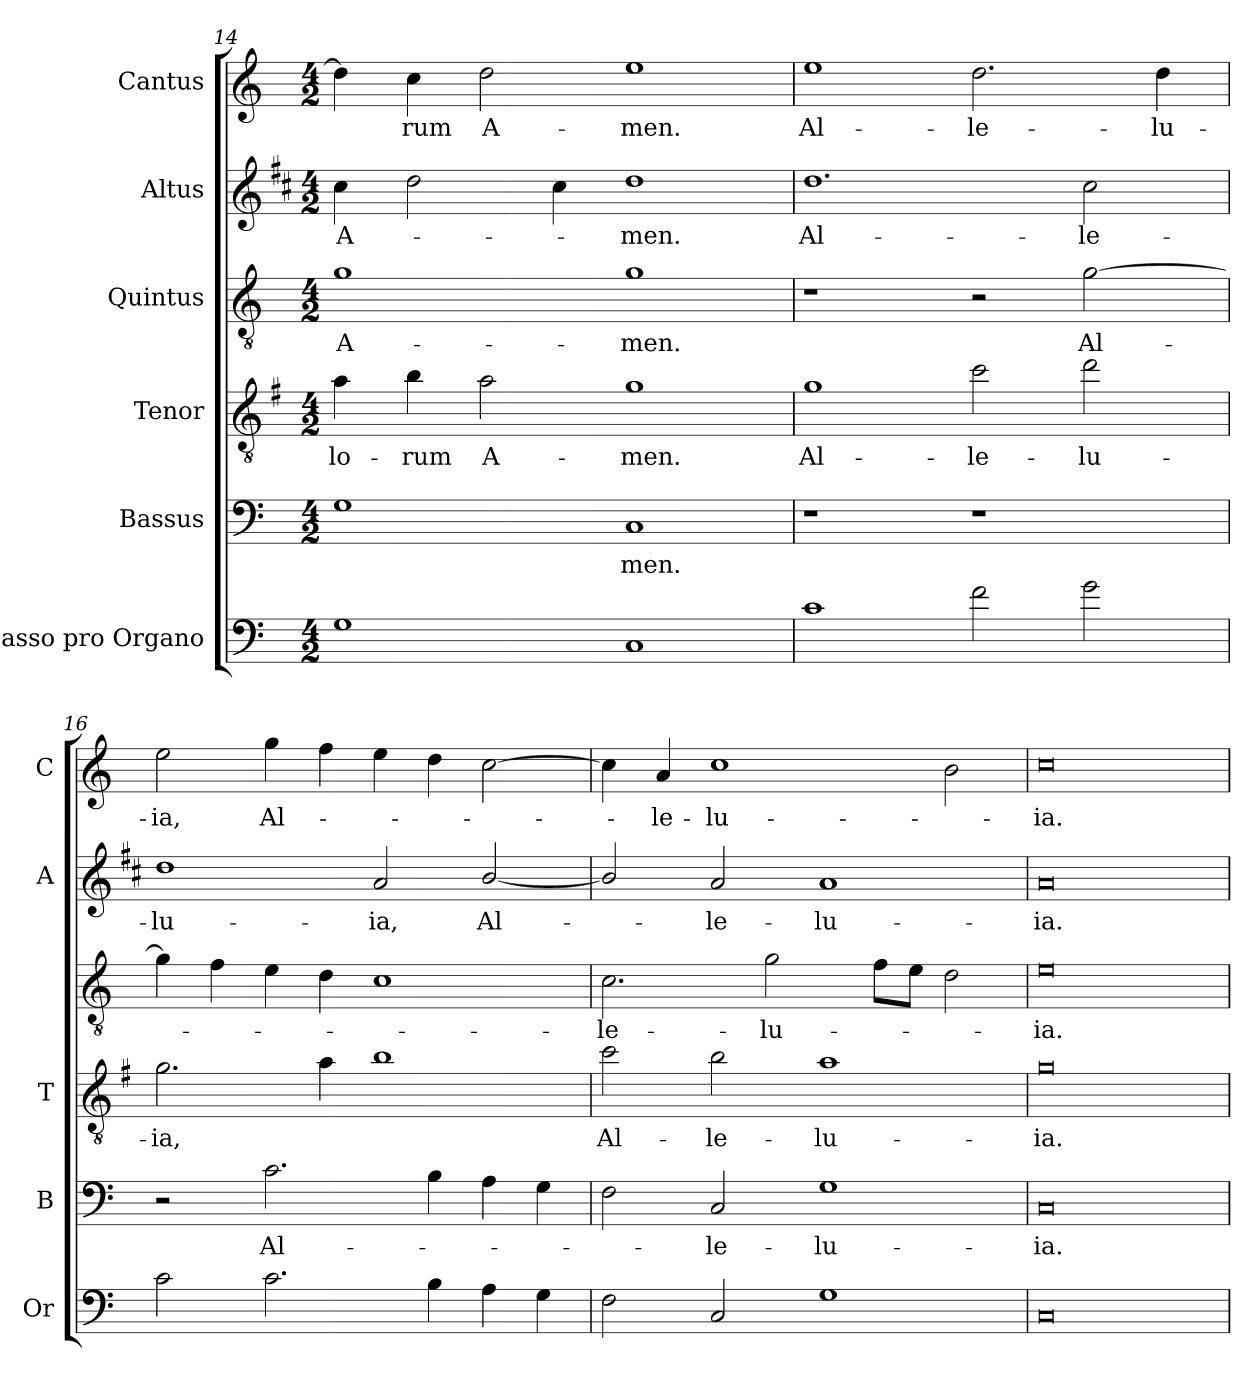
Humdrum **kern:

**kern	**kern	**text	**kern	**text	**kern	**text	**kern	**text	**kern	**text
*part6	*part5	*part5	*part4	*part4	*part3	*part3	*part2	*part2	*part1	*part1
*staff6	*staff5	*staff5	*staff4	*staff4	*staff3	*staff3	*staff2	*staff2	*staff1	*staff1
*I"Basso pro Organo	*I"Bassus	*	*I"Tenor	*	*I"Quintus	*	*I"Altus	*	*I"Cantus	*
*I'Or	*I'B	*	*I'T	*	*	*	*I'A	*	*I'C	*
*clefF4	*clefF4	*	*clefGv2	*	*clefGv2	*	*clefG2	*	*clefG2	*
*	*	*	*ITrd4c7	*	*	*	*ITrd1c2	*	*	*
*k[]	*k[]	*	*k[]	*	*k[]	*	*k[]	*	*k[]	*
*C:	*C:	*	*C:	*	*C:	*	*C:	*	*C:	*
*M4/2	*M4/2	*	*M4/2	*	*M4/2	*	*M4/2	*	*M4/2	*
=14	=14	=14	=14	=14	=14	=14	=14	=14	=14	=14
!	!	!	!	!LO:LY:b	!	!LO:LY:b	!	!LO:LY:b	!	!
1G	1G	.	4d\	-lo-	1g	A-	4b\	A-	4dd\]	.
!	!	!	!	!LO:LY:b	!	!	!	!	!	!LO:LY:b
.	.	.	4e\	-rum	.	.	2cc\	.	4cc\	-rum
!	!	!	!	!LO:LY:b	!	!	!	!	!	!LO:LY:b
.	.	.	2d\	A-	.	.	.	.	2dd\	A-
.	.	.	.	.	.	.	4b\	.	.	.
!	!	!LO:LY:b	!	!LO:LY:b	!	!LO:LY:b	!	!LO:LY:b	!	!LO:LY:b
1C	1C	-men.	1c	-men.	1g	-men.	1cc	-men.	1ee	-men.
=15	=15	=15	=15	=15	=15	=15	=15	=15	=15	=15
!	!	!	!	!LO:LY:b	!	!	!	!LO:LY:b	!	!LO:LY:b
1c	1r	.	1c	Al-	1r	.	1.cc	Al-	1ee	Al-
!	!	!	!	!LO:LY:b	!	!	!	!	!	!LO:LY:b
2f\	1r	.	2f\	-le-	2r	.	.	.	2.dd\	-le-
!	!	!	!	!LO:LY:b	!	!LO:LY:b	!	!LO:LY:b	!	!
2g\	.	.	2g\	-lu-	[2g\	Al-	2b\	-le-	.	.
!	!	!	!	!	!	!	!	!	!	!LO:LY:b
.	.	.	.	.	.	.	.	.	4dd\	-lu-
!!LO:LB:g=z
=16	=16	=16	=16	=16	=16	=16	=16	=16	=16	=16
!	!	!	!	!LO:LY:b	!	!	!	!LO:LY:b	!	!LO:LY:b
2c\	2r	.	2.c\	-ia,	4g\]	.	1cc	-lu-	2ee\	-ia,
.	.	.	.	.	4f\	.	.	.	.	.
!	!	!LO:LY:b	!	!	!	!	!	!	!	!LO:LY:b
2.c\	2.c\	Al-	.	.	4e\	.	.	.	4gg\	Al-
.	.	.	4d\	.	4d\	.	.	.	4ff\	.
!	!	!	!	!	!	!	!	!LO:LY:b	!	!
.	.	.	1e	.	1c	.	2g/	-ia,	4ee\	.
4B\	4B\	.	.	.	.	.	.	.	4dd\	.
!	!	!	!	!	!	!	!	!LO:LY:b	!	!
4A\	4A\	.	.	.	.	.	[2a/	Al-	[2cc\	.
4G\	4G\	.	.	.	.	.	.	.	.	.
=17	=17	=17	=17	=17	=17	=17	=17	=17	=17	=17
!	!	!	!	!LO:LY:b	!	!LO:LY:b	!	!	!	!
2F\	2F\	.	2f\	Al-	2.c\	-le-	2a/]	.	4cc\]	.
!	!	!	!	!	!	!	!	!	!	!LO:LY:b
.	.	.	.	.	.	.	.	.	4a/	-le-
!	!	!LO:LY:b	!	!LO:LY:b	!	!	!	!LO:LY:b	!	!LO:LY:b
2C/	2C/	-le-	2e\	-le-	.	.	2g/	-le-	1cc	-lu-
!	!	!	!	!	!	!LO:LY:b	!	!	!	!
.	.	.	.	.	2g\	-lu-	.	.	.	.
!	!	!LO:LY:b	!	!LO:LY:b	!	!	!	!LO:LY:b	!	!
1G	1G	-lu-	1d	-lu-	.	.	1g	-lu-	.	.
.	.	.	.	.	8f\L	.	.	.	.	.
.	.	.	.	.	8e\J	.	.	.	.	.
.	.	.	.	.	2d\	.	.	.	2b\	.
=18	=18	=18	=18	=18	=18	=18	=18	=18	=18	=18
!	!	!LO:LY:b	!	!LO:LY:b	!	!LO:LY:b	!	!LO:LY:b	!	!LO:LY:b
0C	0C	-ia.	0c	-ia.	0e	-ia.	0g	-ia.	0cc	-ia.
=	=	=	=	=	=	=	=	=	=	=
*-	*-	*-	*-	*-	*-	*-	*-	*-	*-	*-
